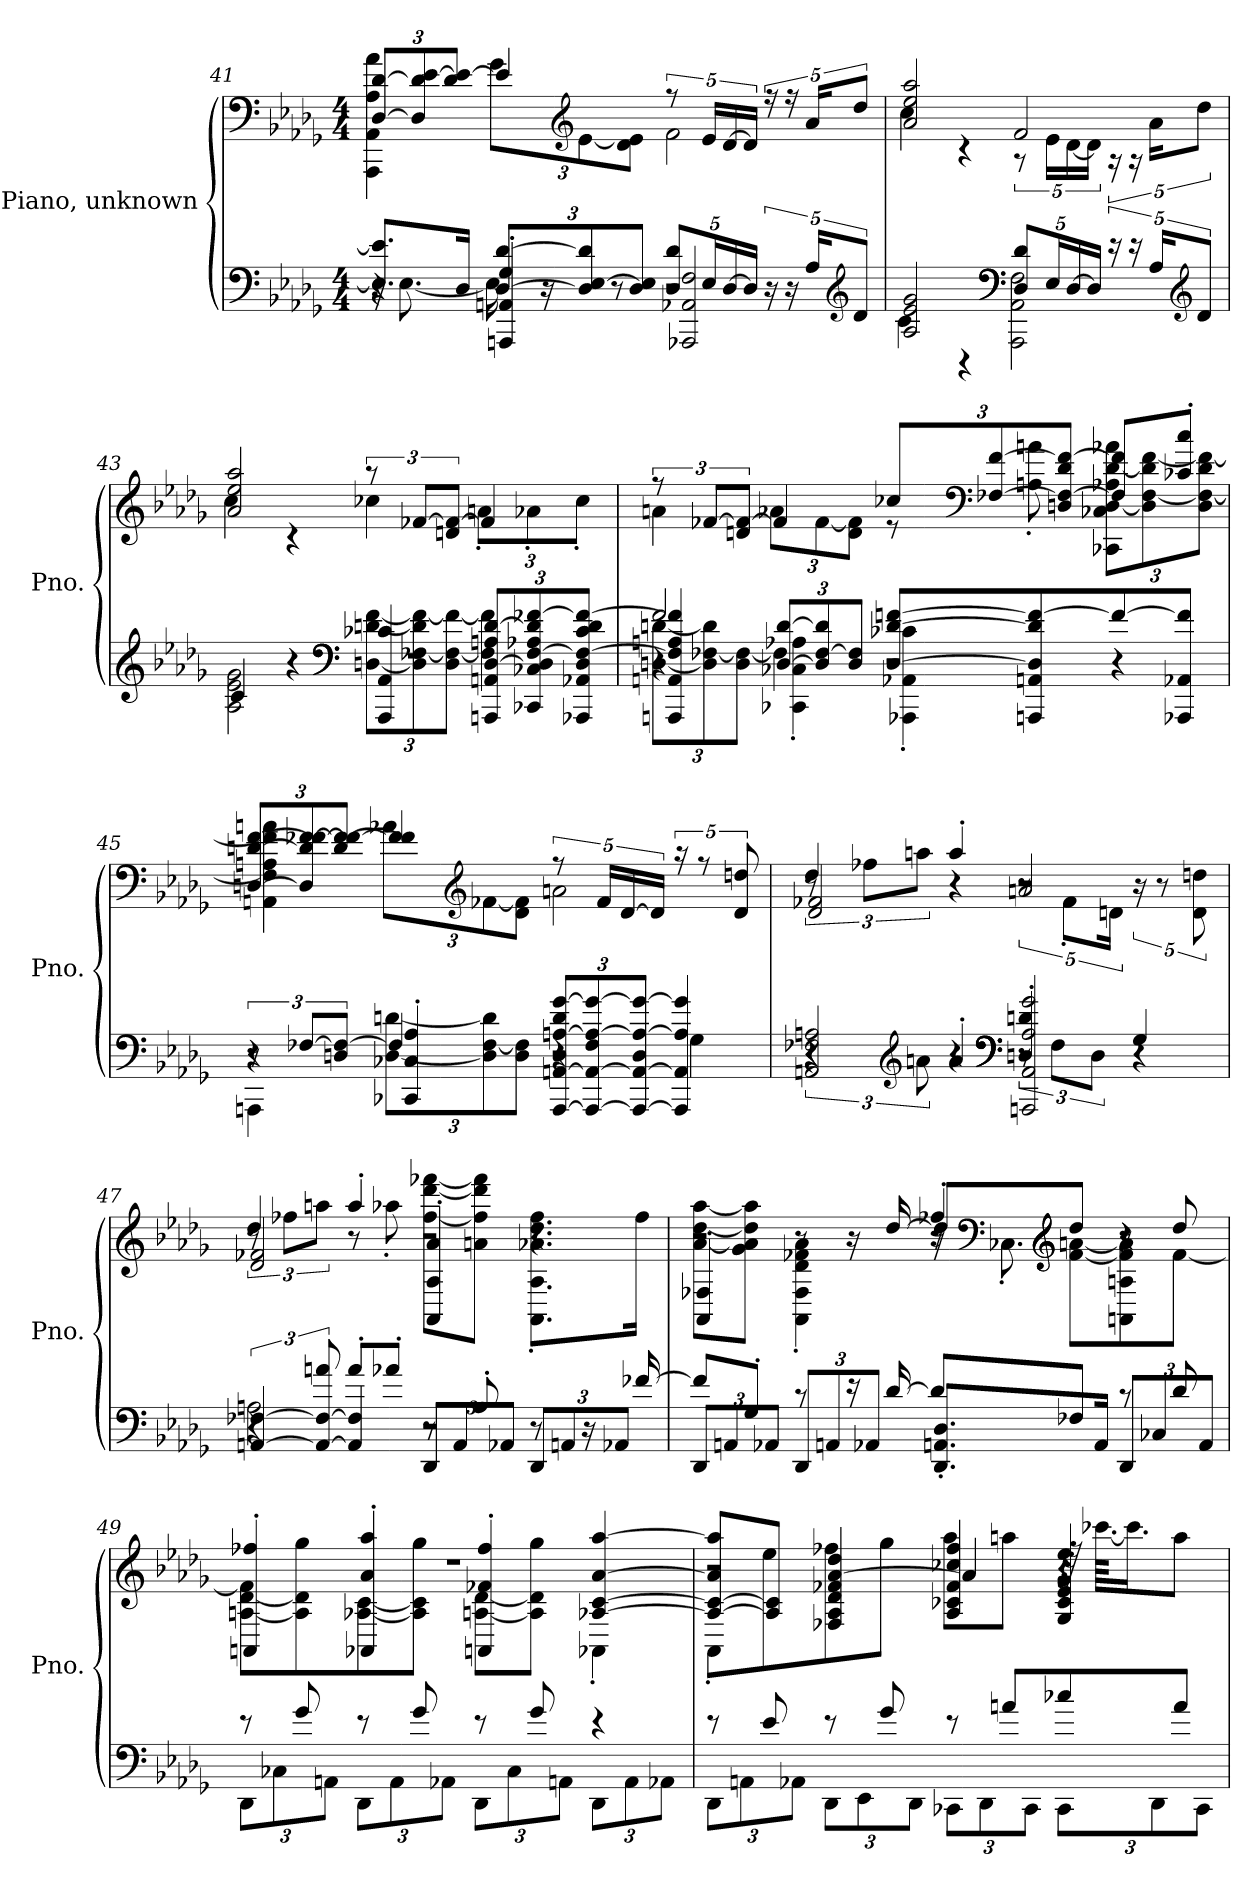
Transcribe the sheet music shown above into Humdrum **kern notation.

**kern	**kern
*part1	*part1
*staff2	*staff1
*I"Piano, unknown	*
*I'Pno.	*
!!LO:LB:g=z
*clefF4	*clefF4
*k[b-e-a-d-g-]	*k[b-e-a-d-g-]
*M4/4	*M4/4
=41	=41
*^	*
*	*^	*
*	*	*	*Xbrackettup
*	*	*	*^
8.E-/] 8.e-/]L	16r	4r	[12D-/ [12d-/L	4AAA-\ 4AA-\ 4A-\ 4a-\
.	[8.E-\	.	.	.
.	.	.	12D-/] 12d-/] [12e-/	.
.	.	.	12d-/ 12e-/_J	.
16D-/Jk	.	.	.	.
*Xbrackettup	*	*	*	*
[12D-/ [12d-/L	16E-\]	4AAAn/' 4AAn/' 4G-/'	4e-/]	12g-\L
.	16r	.	.	.
*	*	*	*clefG2	*
12D-/] [12E-/ 12d-/]	.	.	.	[12e-\
.	8r	.	.	.
12D-/ 12E-/]J	.	.	.	12d-\ 12e-\]J
*brackettup	*	*	*brackettup	*
10D-/ 10d-/L	2r	2AAA-X/ 2AA-X/ 2F/	10r	2f\
20E-/L	.	.	20e-/LL	.
[20D-/	.	.	[20d-/	.
20D-/JJ]	.	.	20d-/JJ]	.
20r	.	.	20r	.
20r	.	.	20r	.
20A-/KL	.	.	20a-/KL	.
*clefG2	*	*	*	*
10d-/J	.	.	10dd-/J	.
*	*v	*v	*	*
=42	=42	=42	=42
2A-/ 2e-/ 2g-/	4c\	2a-/ 2ee-/ 2aa-/	4cc\
.	4r	.	4r
*clefF4	*	*	*
10D-/ 10d-/L	2AAA-\ 2AA-\ 2F\	2f/	10r
20E-/L	.	.	20e-\LL
[20D-/	.	.	[20d-\
20D-/JJ]	.	.	20d-\JJ]
20r	.	.	20r
20r	.	.	20r
20A-/KL	.	.	20a-\KL
*clefG2	*	*	*
10d-/J	.	.	10dd-\J
!!LO:LB:g=z	!!
=43	=43	=43	=43
*	*^	*	*
1r	2A-\ 2e-\ 2g-\	4c/	2a-/ 2ee-/ 2aa-/	4cc\
.	.	4r	.	4r
*clefF4	*	*	*	*
*	*Xbrackettup	*	*	*
.	[12Dn\ [12dn\ [12f\L	4AAA-/ 4AA-/ 4c-X/	12r	4cc-X\
.	12D\] [12F-X\ 12d\] 12f\_	.	[12f-X/L	.
.	12D\ 12F-\_ 12f\_J	.	12dn/ 12f-/_J	.
*	*	*	*	*Xbrackettup
.	4F-\] 4f\]	12AAAn/ 12AAn/ [12D/ 12An/ [12d/L	4f-/]	12an'\L
.	.	12CC-X/ 12C-X/ 12D/] [12F-/ 12A-X/ 12d/] [12f-X/	.	12a-X'\
.	.	12AAA-X/ 12AA-X/ 12D/ 12F-/_ 12c-/ 12d/ 12f-/_J	.	12cc-'\J
!!LO:PB:g=z	!!
=44	=44	=44	=44	=44
*	*	*^	*	*
*	*	*	*	*brackettup	*
2f/	[12Dn\ [12dn\L	4AAAn/ 4AAn/ 4F-/] 4An/ 4f-/]	4r	12r	4an\
.	12D\] [12F-X\ 12d\]	.	.	[12f-X/L	.
.	12D\ 12F-\_J	.	.	12dn/ 12f-/_J	.
*	*	*	*	*	*Xbrackettup
.	4F-\]	[12D/ [12d/L	4CC-X\' 4C-X\' 4A-X\'	4f-/]	12a-X\L
.	.	12D/] [12F-/ 12d/]	.	.	[12f-\
.	.	12D/ 12F-/]J	.	.	12d\ 12f-\]J
2r	2r	[8D/ [8d/ [8fn/L	4AAA-X\' 4AA-X\' 4c-X\'	12cc-X/L	8r
*	*	*	*	*clefF4	*
.	.	.	.	[12F-X/ [12f-/	.
.	.	8AAAn/ 8AAn/ 8D/] 8d/] 8f/_	.	.	8An\' 8an\'
.	.	.	.	12Dn/ 12F-/_ 12d/ 12f-/_J	.
.	.	8f/_	4r	8F-/] 8f-/]L	12CC-X\ 12C-X\ [12D\ 12A-X\ [12d\ 12a-X\L
.	.	.	.	.	12D\] [12F-\ 12d\] [12f-\
.	.	8AAA-X/ 8AA-X/ 8f/]J	.	8c-X/' 8cc-/'J	.
.	.	.	.	.	12D\ 12F-\_ 12d\ 12f-\_J
*v	*v	*v	*v	*	*
!!LO:LB:g=z	!!
=45	=45	=45
*brackettup	*	*
*^	*	*
*	*^	*	*
12r	4AAAn\	4r	[12Dn/ [12dn/ [12f/L	4AAn\ 4F-\] 4An\ 4f-\] 4an\
[12F-X/L	.	.	12D/] 12d/] [12f-X/ 12f/_	.
12Dn/ 12F-/_J	.	.	12d/ 12f-/_ 12f/_J	.
*	*Xbrackettup	*	*	*
4F-/]	[12D\ [12dn\L	4CC-X/' 4C-X/' 4A-/'	4f-/] 4f/]	12a-X\L
*	*	*	*clefG2	*
.	12D\] [12F-\ 12d\]	.	.	[12f-X\
.	12D\ 12F-\]J	.	.	12d\ 12f-\]J
*	*	*	*brackettup	*
[12AAA/ [12AAn/ 12D/ [12An/ 12d/ [12g-/L	4r	2r	10r	2an\
12AAA/_ 12AA/_ 12F-/ 12A/_ 12g-/_	.	.	.	.
.	.	.	20f-/LL	.
.	.	.	[20d/	.
12AAA/_ 12AA/_ 12D/ 12A/_ 12g-/_J	.	.	.	.
.	.	.	20d/JJ]	.
4AAA/] 4AA/] 4A/] 4g-/]	4G-\	.	20r	.
.	.	.	10r	.
.	.	.	10d/ 10ddn/	.
*	*	*	*v	*v
=46	=46	=46	=46
*	*brackettup	*	*
*	*	*	*^
*	*	*	*	*^
4r	6r	2AAn/ 2F-X/ 2An/	4dd-/	12r	2d-/ 2f-X/
.	.	.	.	12ff-X\L	.
*clefG2	*	*	*	*	*
.	12an\	.	.	12aan\J	.
4a'/	4r	.	4aa'/	4r	.
*clefF4	*	*	*	*	*
4Dn/' 4dn/'	12r	2AAAn/ 2AA/ 2A/ 2g-/	2r	10r	2an/
.	12F-\L	.	.	.	.
.	.	.	.	10f-'\L	.
.	12D\J	.	.	.	.
.	.	.	.	20dn\Jk	.
4G-/	4r	.	.	20r	.
.	.	.	.	10r	.
.	.	.	.	10d\ 10ddn\	.
!!LO:LB:g=z	!!	!!
=47	=47	=47	=47	=47	=47
4r	2An\	[6AAn/ [6F-X/	4dd-/	12r	2d-/ 2f-X/
.	.	.	.	12ff-X\L	.
.	.	12AA/_ 12F-/_ 12an/	.	12aan\J	.
8a'/L	.	4AA/] 4F-/]	4aa'/	8r	.
8a-X'/J	.	.	.	8aa-X'\	.
*	*	*Xbrackettup	*	*	*
8r	2r	12DD-/L	2r	[8ff-\ [8ddd-\ [8fff-X\L	4AA-/' 4A-/' 4a-/'
.	.	12AA/	.	.	.
8A'/	.	.	.	8an\ 8ff-\] 8ddd-\] 8fff-\]J	.
.	.	12AA-X/J	.	.	.
8r	.	12DD-/L	.	8.AA-\' 8.A-\' 8.a-X\' 8.dd-\' 8.ff-\'L	4r
.	.	12AAn/	.	.	.
16r	.	.	.	.	.
.	.	12AA-X/J	.	.	.
[16f-X/	.	.	.	16ff-\Jk	.
*	*v	*v	*	*	*
!!LO:LB:g=z
=48	=48	=48	=48	=48
*	*	*	*	*^
8f-/L]	12DD-/L	2r	[8a-\ [8dd-\ [8aa-\L	4AA-/' 4F-X/'	2r
.	12AAn/	.	.	.	.
8G-'/J	.	.	8g-\ 8a-\] 8dd-\] 8aa-\]J	.	.
.	12AA-X/J	.	.	.	.
8r	12DD-/L	.	4AA-\' 4F-\' 4d-\' 4f-X\' 4a-\'	8r	.
.	12AAn/	.	.	.	.
16r	.	.	.	16r	.
.	12AA-X/J	.	.	.	.
[16d-/	.	.	.	[16dd-/	.
8d-/L]	8.DD-/' 8.AAn/' 8.D-/'L	4ff-X'/	8r	8dd-/L]	16r
*	*	*clefF4	*	*	*
.	.	.	.	.	8.C-X'\
*	*	*clefG2	*	*	*
8F-X/J	.	.	[8f-\ [8an\L	8dd-/J	.
.	16AA/Jk	.	.	.	.
8r	12DD-/L	4r	8AAn\ 8An\ 8f-\] 8a\]	8r	4r
.	12C-X/	.	.	.	.
8d-/	.	.	[8f-\J	8dd-/	.
.	12AA/J	.	.	.	.
*	*	*	*	*v	*v
!!LO:LB:g=z
=49	=49	=49	=49	=49
8r	12DD-\L	1r	[8An\ [8d-\ 8f-\]L	4AAn/' 4ff-X/'
.	12C-X\	.	.	.
8g-/	.	.	8A\] 8d-\] 8gg-\	.
.	12AAn\J	.	.	.
8r	12DD-\L	.	[8A-X\ [8c\	4AA-X/' 4a-/' 4aa-/'
.	12AA\	.	.	.
8g-/	.	.	8A-\] 8c\] 8gg-\J	.
.	12AA-X\J	.	.	.
8r	12DD-\L	.	[8An\ [8d-\L	4AAn/' 4f-X/' 4ff-/'
.	12C-\	.	.	.
8g-/	.	.	8A\] 8d-\] 8gg-\J	.
.	12AAn\J	.	.	.
4r	12DD-\L	.	4AA-X'\	[4A-X/ [4c/ [4a-/ [4aa-/
.	12AA\	.	.	.
.	12AA-X\J	.	.	.
!!LO:LB:g=z	!!	!!
=50	=50	=50	=50	=50
8r	12DD-\L	2r	8AA-'\L	8A-/_ 8c/_ 8a-/] 8aa-/]L
.	12AAn\	.	.	.
8e-/	.	.	8ee-\	8A-/] 8c/]J
.	12AA-X\J	.	.	.
8r	12DD-\L	.	8ff-X\	4F-X/ 4A-/ 4d-/ 4f-X/ [4a-/ 4dd-/
.	12EE-\	.	.	.
8g-/	.	.	8gg-\J	.
.	12DD-\J	.	.	.
8r	12CC-X\L	4A-/ 4c-X/ 4f-/ 4cc-X/ 4ff-/	8aa-\L	4a-/]
.	12DD-\	.	.	.
8an/L	.	.	8aan\J	.
.	12CC-\J	.	.	.
8cc-X/	12CC-\L	4r	128r	4G-/ 4c-/ 4e-/ 4g-/ 4ee-/
.	.	.	[64.ccc-X\KKLL	.
.	.	.	16.ccc-\J]	.
.	12DD-\	.	.	.
8a/J	.	.	8aa\J	.
.	12CC-\J	.	.	.
*v	*v	*	*	*
*	*v	*v	*v
=	=
*-	*-
